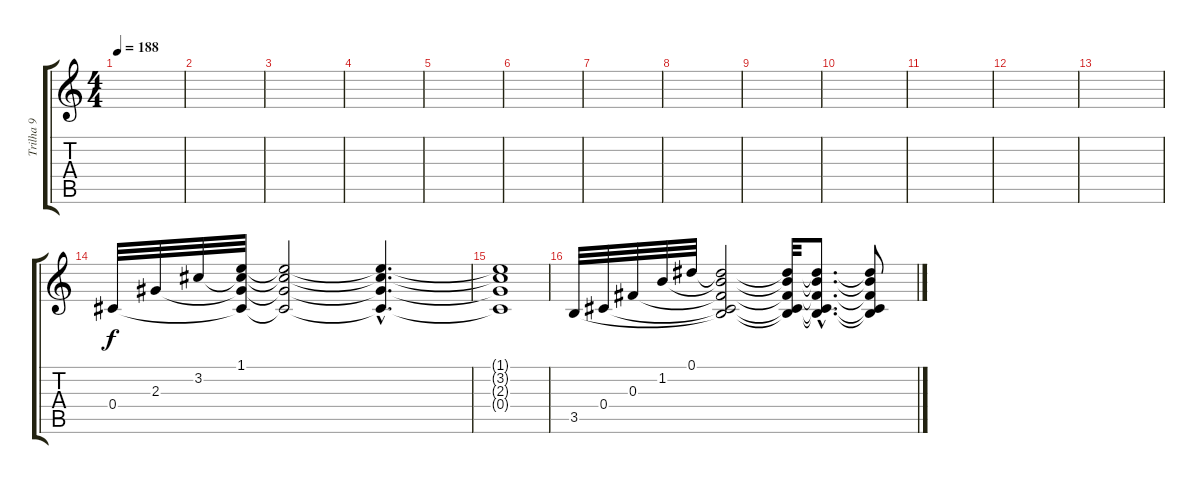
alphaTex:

\track ("Trilha 9" "Trilha 9") {instrument electricguitarclean}
\staff {score tabs}
\tuning (Eb4 Bb3 Gb3 Db3 Ab2 Eb2) {hide}
\ts (4 4)
\tempo 188
\clef g2
\ks c
|
|
|
|
|
|
|
|
|
|
|
|
|
0.4.32{instrument electricguitarclean} 2.3.32 3.2.32 (1.1 3.2{t} 2.3{t} 0.4{t}).32 (1.1{t} 3.2{t} 2.3{t} 0.4{t}).2 (1.1{hac t} 3.2{hac t} 2.3{hac t} 0.4{hac t}).4{d} |
(1.1{t} 3.2{t} 2.3{t} 0.4{t}).1 |
3.5.32 0.4.32 0.3.32 1.2.32 0.1.32 (0.1{t} 1.2{t} 0.3{t} 0.4{t} 3.5{t}).2 (0.1{t} 1.2{t} 0.3{t} 0.4{t} 3.5{t}).32 (0.1{hac t} 1.2{hac t} 0.3{hac t} 0.4{hac t} 3.5{hac t}).8{d} (0.1{t} 1.2{t} 0.3{t} 0.4{t} 3.5{t}).8
